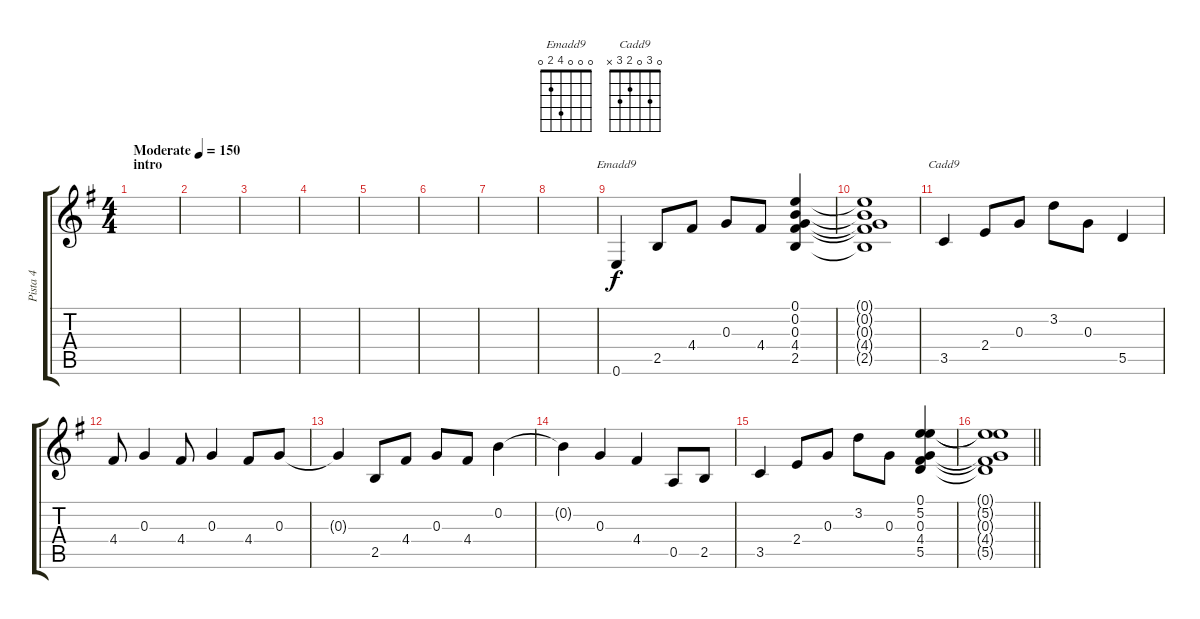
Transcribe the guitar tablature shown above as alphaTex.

\track ("Pista 4" "Pista 4") {instrument electricguitarjazz}
\staff {score tabs}
\tuning (E4 B3 G3 D3 A2 E2) {hide}
\chord ("Emadd9" 0 0 0 4 2 0)
\chord ("Cadd9" 0 3 0 2 3 x)
\ts (4 4)
\section ("" "intro")
\tempo (150 "Moderate")
\clef g2
\ks eminor
|
|
|
|
|
|
|
|
0.6.4{ch "Emadd9"} 2.5.8 4.4.8 0.3.8 4.4.8 (0.1 0.2 0.3 4.4 2.5).4 |
(0.1{t} 0.2{t} 0.3{t} 4.4{t} 2.5{t}).1 |
3.5.4{ch "Cadd9"} 2.4.8 0.3.8 3.2.8 0.3.8 5.5.4 |
4.4.8 0.3.4 4.4.8 0.3.4 4.4.8 0.3.8 |
0.3{t}.4 2.5.8 4.4.8 0.3.8 4.4.8 0.2.4 |
0.2{t}.4 0.3.4 4.4.4 0.5.8 2.5.8 |
3.5.4 2.4.8 0.3.8 3.2.8 0.3.8 (0.1 5.2 0.3 4.4 5.5).4 |
\barLineRight lightlight
(0.1{t} 5.2{t} 0.3{t} 4.4{t} 5.5{t}).1
